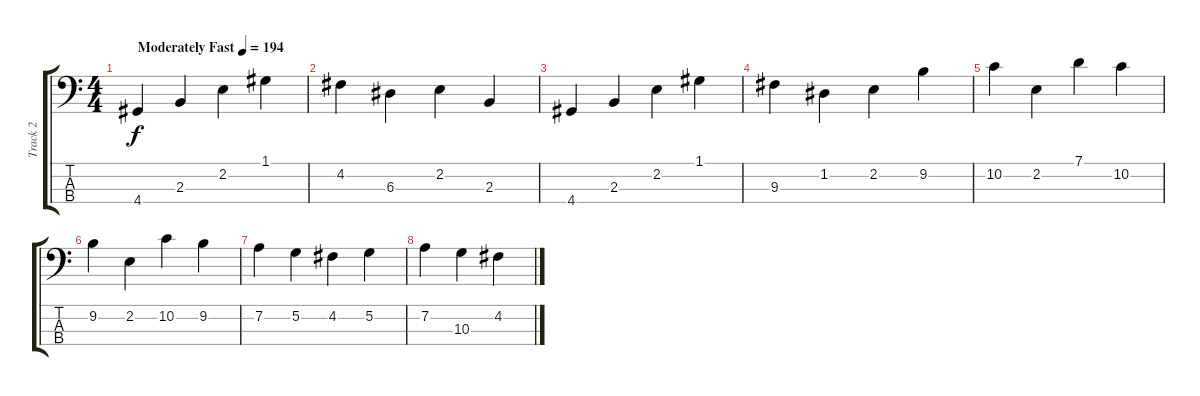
\track ("Track 2" "Track 2") {instrument electricbassfinger}
\staff {score tabs}
\tuning (G2 D2 A1 E1) {hide}
\ts (4 4)
\tempo (194 "Moderately Fast")
\clef f4
\ks c
4.4.4{dy f instrument electricbassfinger} 2.3.4 2.2.4 1.1.4 |
4.2.4 6.3.4 2.2.4 2.3.4 |
4.4.4 2.3.4 2.2.4 1.1.4 |
9.3.4 1.2.4 2.2.4 9.2.4 |
10.2.4 2.2.4 7.1.4 10.2.4 |
9.2.4 2.2.4 10.2.4 9.2.4 |
7.2.4 5.2.4 4.2.4 5.2.4 |
7.2.4 10.3.4 4.2.4
